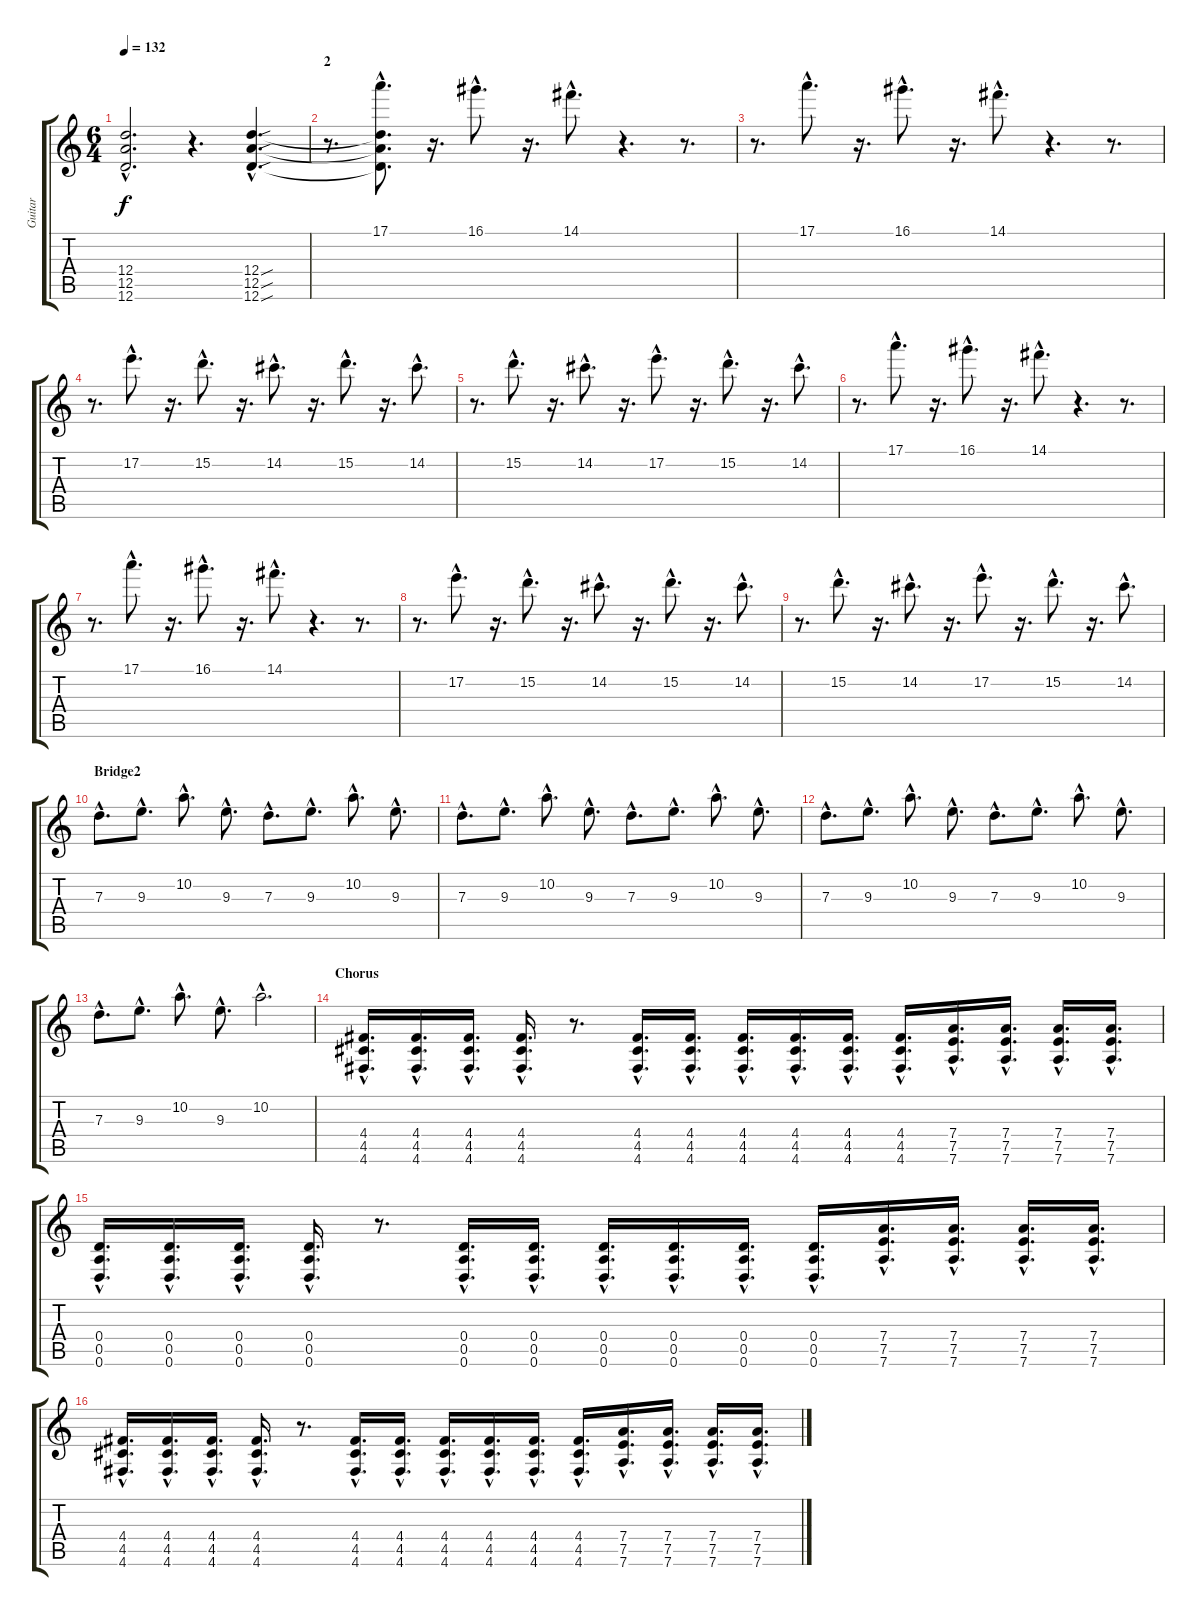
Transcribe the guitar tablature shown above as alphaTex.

\track ("Guitar" "Guitar") {instrument distortionguitar}
\staff {score tabs}
\tuning (E4 B3 G3 D3 A2 D2) {hide}
\ts (6 4)
\tempo 132
\clef g2
\ks c
(12.4{hac t} 12.5{hac t} 12.6{hac t}).2{d dy f} r.4{d} (12.4{sou hac} 12.5{sou hac} 12.6{sou hac}).4{d} |
\section ("" "2")
r.8{d} (17.1{hac} 12.4{hac t} 12.5{hac t} 12.6{hac t}).8{d} r.16{d} 16.1{hac}.8{d} r.16{d} 14.1{hac}.8{d} r.4{d} r.8{d} |
r.8{d} 17.1{hac}.8{d} r.16{d} 16.1{hac}.8{d} r.16{d} 14.1{hac}.8{d} r.4{d} r.8{d} |
r.8{d} 17.2{hac}.8{d} r.16{d} 15.2{hac}.8{d} r.16{d} 14.2{hac}.8{d} r.16{d} 15.2{hac}.8{d} r.16{d} 14.2{hac}.8{d} |
r.8{d} 15.2{hac}.8{d} r.16{d} 14.2{hac}.8{d} r.16{d} 17.2{hac}.8{d} r.16{d} 15.2{hac}.8{d} r.16{d} 14.2{hac}.8{d} |
r.8{d} 17.1{hac}.8{d} r.16{d} 16.1{hac}.8{d} r.16{d} 14.1{hac}.8{d} r.4{d} r.8{d} |
r.8{d} 17.1{hac}.8{d} r.16{d} 16.1{hac}.8{d} r.16{d} 14.1{hac}.8{d} r.4{d} r.8{d} |
r.8{d} 17.2{hac}.8{d} r.16{d} 15.2{hac}.8{d} r.16{d} 14.2{hac}.8{d} r.16{d} 15.2{hac}.8{d} r.16{d} 14.2{hac}.8{d} |
r.8{d} 15.2{hac}.8{d} r.16{d} 14.2{hac}.8{d} r.16{d} 17.2{hac}.8{d} r.16{d} 15.2{hac}.8{d} r.16{d} 14.2{hac}.8{d} |
\section ("" "Bridge2")
7.3{hac}.8{d} 9.3{hac}.8{d} 10.2{hac}.8{d} 9.3{hac}.8{d} 7.3{hac}.8{d} 9.3{hac}.8{d} 10.2{hac}.8{d} 9.3{hac}.8{d} |
7.3{hac}.8{d} 9.3{hac}.8{d} 10.2{hac}.8{d} 9.3{hac}.8{d} 7.3{hac}.8{d} 9.3{hac}.8{d} 10.2{hac}.8{d} 9.3{hac}.8{d} |
7.3{hac}.8{d} 9.3{hac}.8{d} 10.2{hac}.8{d} 9.3{hac}.8{d} 7.3{hac}.8{d} 9.3{hac}.8{d} 10.2{hac}.8{d} 9.3{hac}.8{d} |
7.3{hac}.8{d} 9.3{hac}.8{d} 10.2{hac}.8{d} 9.3{hac}.8{d} 10.2{hac}.2{d} |
\section ("" "Chorus")
(4.4{hac} 4.5{hac} 4.6{hac}).16{d} (4.4{hac} 4.5{hac} 4.6{hac}).16{d} (4.4{hac} 4.5{hac} 4.6{hac}).16{d} (4.4{hac} 4.5{hac} 4.6{hac}).16{d} r.8{d} (4.4{hac} 4.5{hac} 4.6{hac}).16{d} (4.4{hac} 4.5{hac} 4.6{hac}).16{d} (4.4{hac} 4.5{hac} 4.6{hac}).16{d} (4.4{hac} 4.5{hac} 4.6{hac}).16{d} (4.4{hac} 4.5{hac} 4.6{hac}).16{d} (4.4{hac} 4.5{hac} 4.6{hac}).16{d} (7.4{hac} 7.5{hac} 7.6{hac}).16{d} (7.4{hac} 7.5{hac} 7.6{hac}).16{d} (7.4{hac} 7.5{hac} 7.6{hac}).16{d} (7.4{hac} 7.5{hac} 7.6{hac}).16{d} |
(0.4{hac} 0.5{hac} 0.6{hac}).16{d} (0.4{hac} 0.5{hac} 0.6{hac}).16{d} (0.4{hac} 0.5{hac} 0.6{hac}).16{d} (0.4{hac} 0.5{hac} 0.6{hac}).16{d} r.8{d} (0.4{hac} 0.5{hac} 0.6{hac}).16{d} (0.4{hac} 0.5{hac} 0.6{hac}).16{d} (0.4{hac} 0.5{hac} 0.6{hac}).16{d} (0.4{hac} 0.5{hac} 0.6{hac}).16{d} (0.4{hac} 0.5{hac} 0.6{hac}).16{d} (0.4{hac} 0.5{hac} 0.6{hac}).16{d} (7.4{hac} 7.5{hac} 7.6{hac}).16{d} (7.4{hac} 7.5{hac} 7.6{hac}).16{d} (7.4{hac} 7.5{hac} 7.6{hac}).16{d} (7.4{hac} 7.5{hac} 7.6{hac}).16{d} |
(4.4{hac} 4.5{hac} 4.6{hac}).16{d} (4.4{hac} 4.5{hac} 4.6{hac}).16{d} (4.4{hac} 4.5{hac} 4.6{hac}).16{d} (4.4{hac} 4.5{hac} 4.6{hac}).16{d} r.8{d} (4.4{hac} 4.5{hac} 4.6{hac}).16{d} (4.4{hac} 4.5{hac} 4.6{hac}).16{d} (4.4{hac} 4.5{hac} 4.6{hac}).16{d} (4.4{hac} 4.5{hac} 4.6{hac}).16{d} (4.4{hac} 4.5{hac} 4.6{hac}).16{d} (4.4{hac} 4.5{hac} 4.6{hac}).16{d} (7.4{hac} 7.5{hac} 7.6{hac}).16{d} (7.4{hac} 7.5{hac} 7.6{hac}).16{d} (7.4{hac} 7.5{hac} 7.6{hac}).16{d} (7.4{hac} 7.5{hac} 7.6{hac}).16{d}
